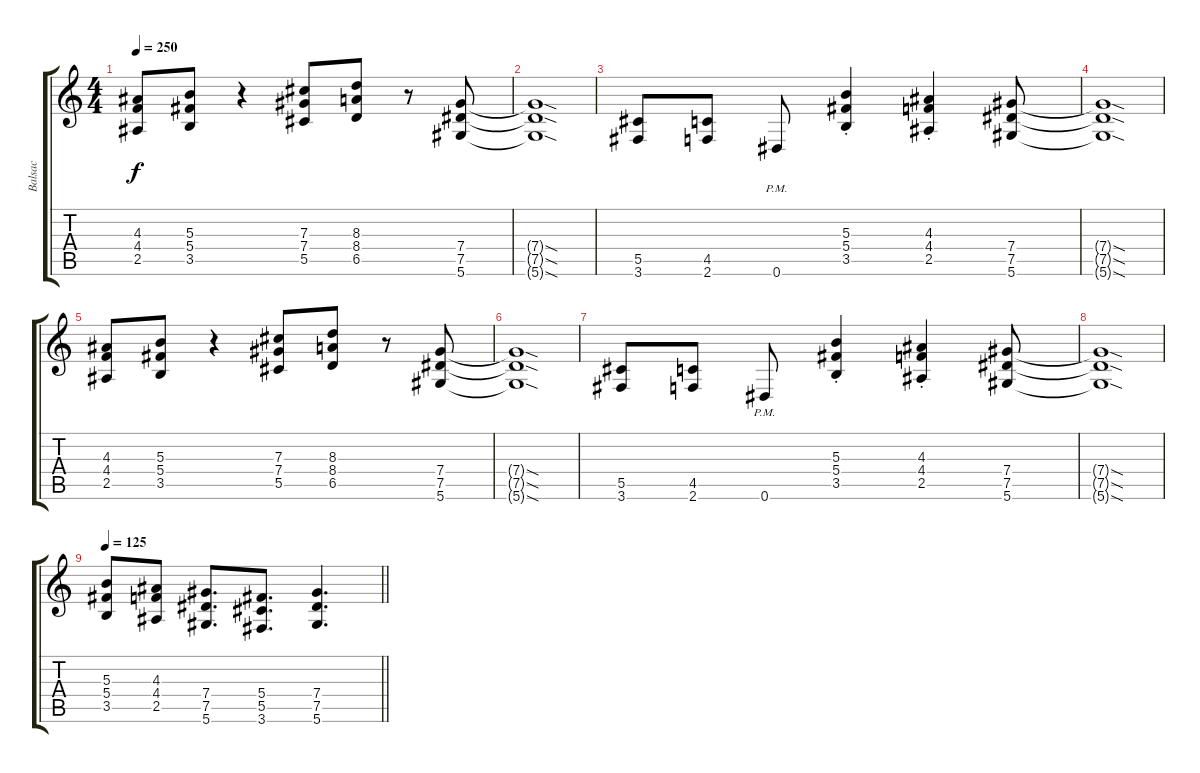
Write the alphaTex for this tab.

\track ("Balsac" "Balsac") {instrument overdrivenguitar}
\staff {score tabs}
\tuning (Eb4 Bb3 Gb3 Db3 Ab2 Eb2) {hide}
\ts (4 4)
\tempo 250
\clef g2
\ks c
(4.3 4.4 2.5).8{dy f} (5.3 5.4 3.5).8 r.4 (7.3 7.4 5.5).8 (8.3 8.4 6.5).8 r.8 (7.4 7.5 5.6).8 |
(7.4{sod t} 7.5{sod t} 5.6{sod t}).1 |
(5.5 3.6).8 (4.5 2.6).8 0.6{pm}.8 (5.3{st} 5.4{st} 3.5{st}).4 (4.3{st} 4.4{st} 2.5{st}).4 (7.4 7.5 5.6).8 |
(7.4{sod t} 7.5{sod t} 5.6{sod t}).1 |
(4.3 4.4 2.5).8 (5.3 5.4 3.5).8 r.4 (7.3 7.4 5.5).8 (8.3 8.4 6.5).8 r.8 (7.4 7.5 5.6).8 |
(7.4{sod t} 7.5{sod t} 5.6{sod t}).1 |
(5.5 3.6).8 (4.5 2.6).8 0.6{pm}.8 (5.3{st} 5.4{st} 3.5{st}).4 (4.3{st} 4.4{st} 2.5{st}).4 (7.4 7.5 5.6).8 |
(7.4{sod t} 7.5{sod t} 5.6{sod t}).1 |
\tempo 125
\barLineRight lightlight
(5.3 5.4 3.5).8 (4.3 4.4 2.5).8 (7.4 7.5 5.6).8{d} (5.4 5.5 3.6).8{d} (7.4 7.5 5.6).4{d}
